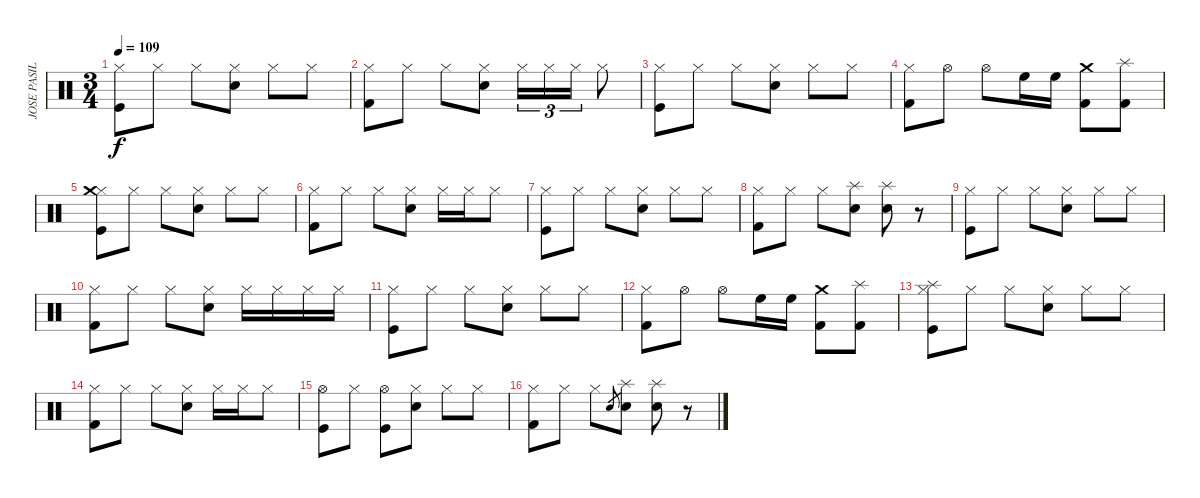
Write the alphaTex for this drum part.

\track ("JOSE PASILAS" "JOSE PASIL") {instrument percussion}
\staff {score}
\articulation defaults
\ts (3 4)
\tempo 109
\clef neutral
\ks c
("Hi-Hat (closed)" "Kick (hit)").8{dy f} "Hi-Hat (closed)".8 "Hi-Hat (closed)".8 ("Hi-Hat (closed)" "Electric Snare (hit)").8 "Hi-Hat (closed)".8 "Hi-Hat (closed)".8 |
("Hi-Hat (closed)" "Kick (hit) 2").8 "Hi-Hat (closed)".8 "Hi-Hat (closed)".8 ("Hi-Hat (closed)" "Electric Snare (hit)").8 "Hi-Hat (closed)".16{tu (3 2)} "Hi-Hat (closed)".16{tu (3 2)} "Hi-Hat (closed)".16{tu (3 2)} "Hi-Hat (closed)".8 |
("Hi-Hat (closed)" "Kick (hit)").8 "Hi-Hat (closed)".8 "Hi-Hat (closed)".8 ("Hi-Hat (closed)" "Electric Snare (hit)").8 "Hi-Hat (closed)".8 "Hi-Hat (closed)".8 |
("Hi-Hat (closed)" "Kick (hit) 2").8 "Hi-Hat (open)".8 "Hi-Hat (open)".8 "High Floor Tom (hit)".16 "High Floor Tom (hit)".16 ("Crash medium (hit)" "Kick (hit) 2").8 ("Splash (hit)" "Kick (hit) 2").8 |
("Hi-Hat (closed)" "Crash medium (hit)" "Kick (hit)").8 "Hi-Hat (closed)".8 "Hi-Hat (closed)".8 ("Hi-Hat (closed)" "Electric Snare (hit)").8 "Hi-Hat (closed)".8 "Hi-Hat (closed)".8 |
("Hi-Hat (closed)" "Kick (hit) 2").8 "Hi-Hat (closed)".8 "Hi-Hat (closed)".8 ("Hi-Hat (closed)" "Electric Snare (hit)").8 "Hi-Hat (closed)".16 "Hi-Hat (closed)".16 "Hi-Hat (closed)".8 |
("Hi-Hat (closed)" "Kick (hit)").8 "Hi-Hat (closed)".8 "Hi-Hat (closed)".8 ("Hi-Hat (closed)" "Electric Snare (hit)").8 "Hi-Hat (closed)".8 "Hi-Hat (closed)".8 |
("Hi-Hat (closed)" "Kick (hit) 2").8 "Hi-Hat (closed)".8 "Hi-Hat (closed)".8 ("Splash (hit)" "Electric Snare (hit)").8 ("Splash (hit)" "Electric Snare (hit)").8 r.8 |
("Hi-Hat (closed)" "Kick (hit)").8 "Hi-Hat (closed)".8 "Hi-Hat (closed)".8 ("Hi-Hat (closed)" "Electric Snare (hit)").8 "Hi-Hat (closed)".8 "Hi-Hat (closed)".8 |
("Hi-Hat (closed)" "Kick (hit) 2").8 "Hi-Hat (closed)".8 "Hi-Hat (closed)".8 ("Hi-Hat (closed)" "Electric Snare (hit)").8 "Hi-Hat (closed)".16 "Hi-Hat (closed)".16 "Hi-Hat (closed)".16 "Hi-Hat (closed)".16 |
("Hi-Hat (closed)" "Kick (hit)").8 "Hi-Hat (closed)".8 "Hi-Hat (closed)".8 ("Hi-Hat (closed)" "Electric Snare (hit)").8 "Hi-Hat (closed)".8 "Hi-Hat (closed)".8 |
("Hi-Hat (closed)" "Kick (hit) 2").8 "Hi-Hat (open)".8 "Hi-Hat (open)".8 "High Floor Tom (hit)".16 "High Floor Tom (hit)".16 ("Crash medium (hit)" "Kick (hit) 2").8 ("Splash (hit)" "Kick (hit) 2").8 |
("Hi-Hat (closed)" "Splash (hit)" "Kick (hit)").8 "Hi-Hat (closed)".8 "Hi-Hat (closed)".8 ("Hi-Hat (closed)" "Electric Snare (hit)").8 "Hi-Hat (closed)".8 "Hi-Hat (closed)".8 |
("Hi-Hat (closed)" "Kick (hit) 2").8 "Hi-Hat (closed)".8 "Hi-Hat (closed)".8 ("Hi-Hat (closed)" "Electric Snare (hit)").8 "Hi-Hat (closed)".16 "Hi-Hat (closed)".16 "Hi-Hat (closed)".8 |
("Hi-Hat (open)" "Kick (hit)").8 "Hi-Hat (closed)".8 ("Hi-Hat (open)" "Kick (hit)").8 ("Hi-Hat (closed)" "Electric Snare (hit)").8 "Hi-Hat (closed)".8 "Hi-Hat (closed)".8 |
("Hi-Hat (closed)" "Kick (hit) 2").8 "Hi-Hat (closed)".8 "Hi-Hat (closed)".8 "Electric Snare (hit)".8{gr} ("Splash (hit)" "Electric Snare (hit)").8 ("Splash (hit)" "Electric Snare (hit)").8 r.8
